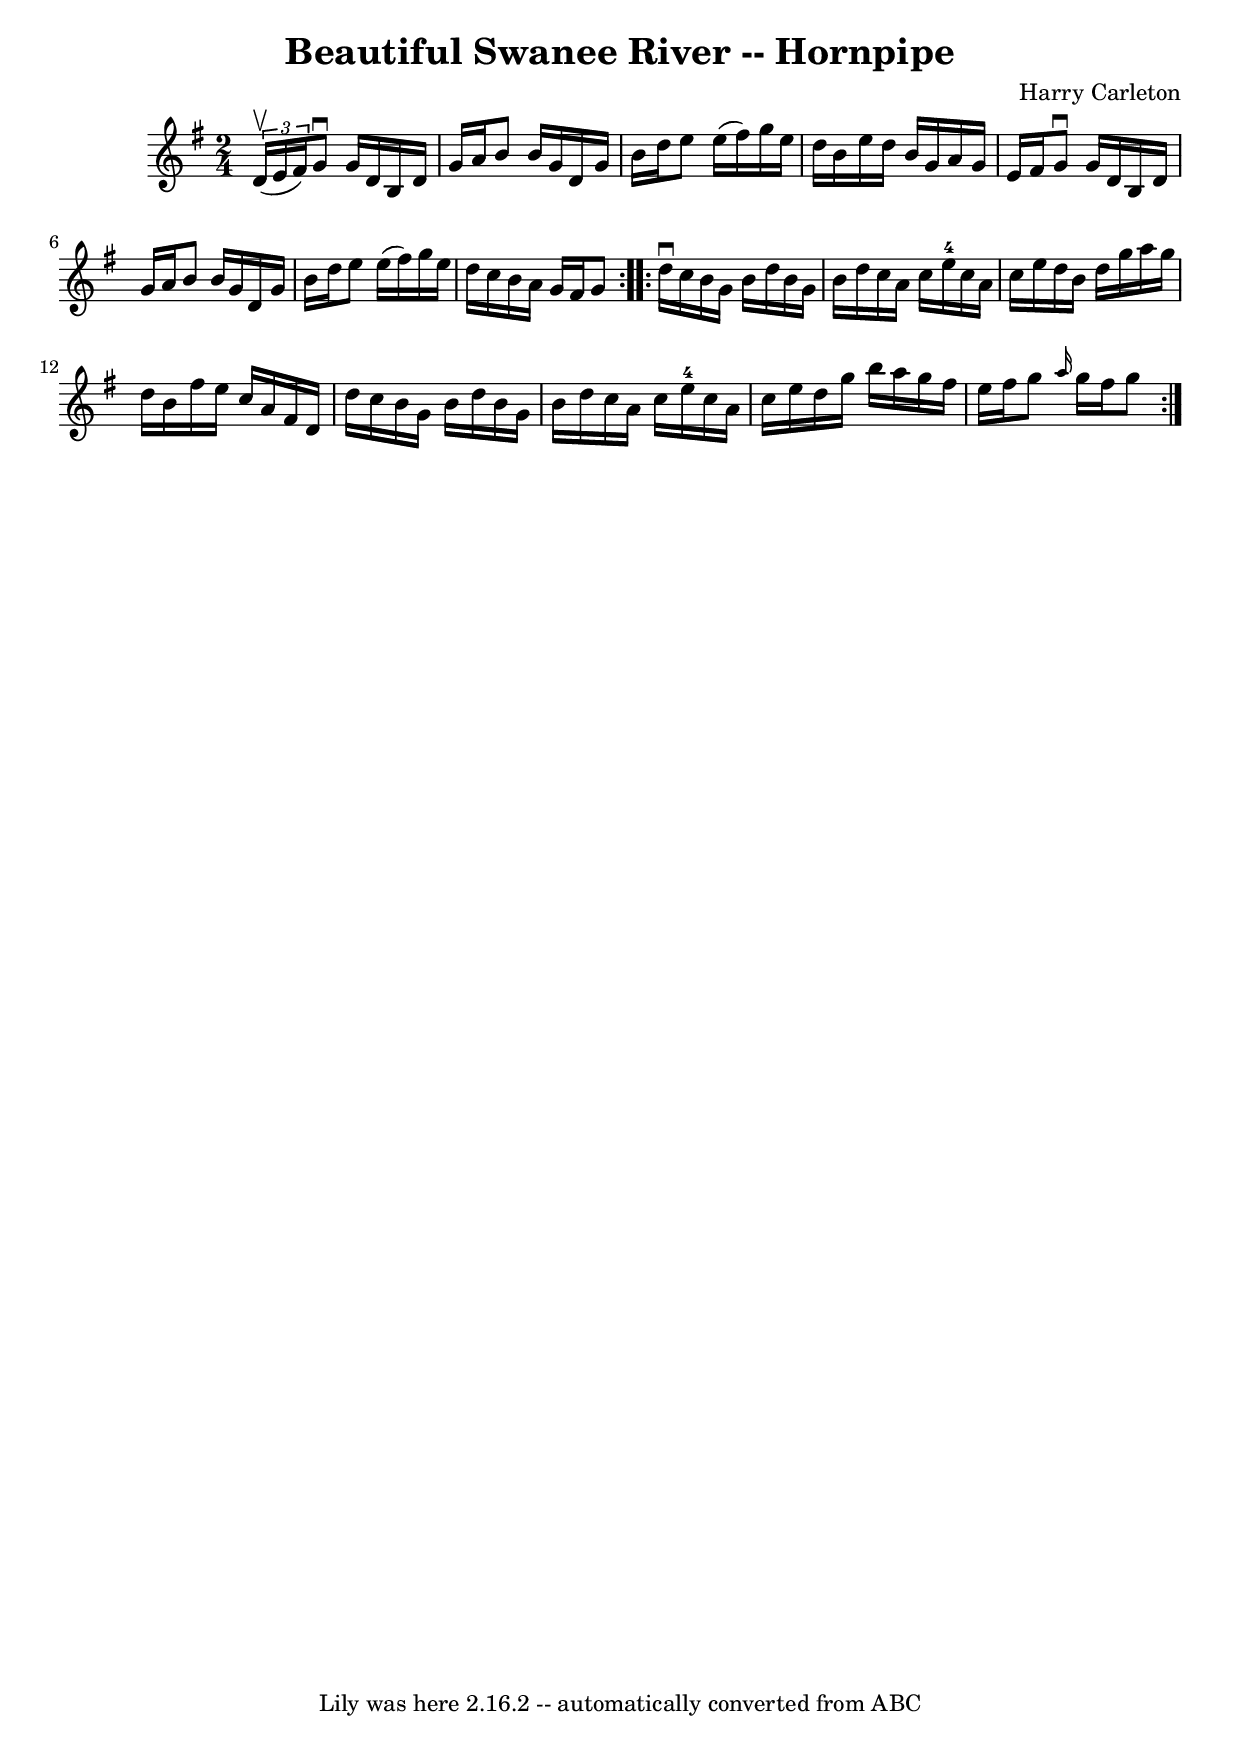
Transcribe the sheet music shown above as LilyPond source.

\version "2.7.40"
\include "Mammoth.ily"
\header {
	%% book = "Cole's 1000 Fiddle Tunes"
	composer = "Harry Carleton"
	crossRefNumber = "1"
	footnotes = ""
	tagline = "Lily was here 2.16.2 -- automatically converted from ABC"
	title = "Beautiful Swanee River -- Hornpipe"
}
voicedefault =  {


\repeat volta 2 {
\time 2/4 \key g \major   \times 2/3 { d'16 (^\upbow e'16 fis'16) } 
|
 g'8^\downbow g'16 d'16 b16 d'16 g'16 a'16  
|
 b'8 b'16 g'16 d'16 g'16 b'16 d''16  |
   
e''8 e''16 (fis''16) g''16 e''16 d''16 b'16  |
   
e''16 d''16 b'16 g'16 a'16 g'16 e'16 fis'16  |
     
g'8^\downbow g'16 d'16 b16 d'16 g'16 a'16  |
 b'8    
b'16 g'16 d'16 g'16 b'16 d''16  |
 e''8 e''16 (
fis''16) g''16 e''16 d''16 c''16  |
 b'16 a'16 g'16 
 fis'16 g'8  }     \repeat volta 2 { d''16^\downbow c''16  |
   
b'16 g'16 b'16 d''16 b'16 g'16 b'16 d''16  |
   
c''16 a'16 c''16 e''16-4 c''16 a'16 c''16 e''16  
|
 d''16 b'16 d''16 g''16 a''16 g''16 d''16 b'16  
|
 fis''16 e''16 c''16 a'16 fis'16 d'16 d''16    
c''16  |
 b'16 g'16 b'16 d''16 b'16 g'16 b'16    
d''16  |
 c''16 a'16 c''16 e''16-4 c''16 a'16 c''16 
 e''16  |
 d''16 g''16 b''16 a''16 g''16 fis''16    
e''16 fis''16  |
 g''8  \grace { a''16  } g''16 fis''16    
g''8  }   
}

\score{
    <<

	\context Staff="default"
	{
	    \voicedefault 
	}

    >>
	\layout {
	}
	\midi {}
}
